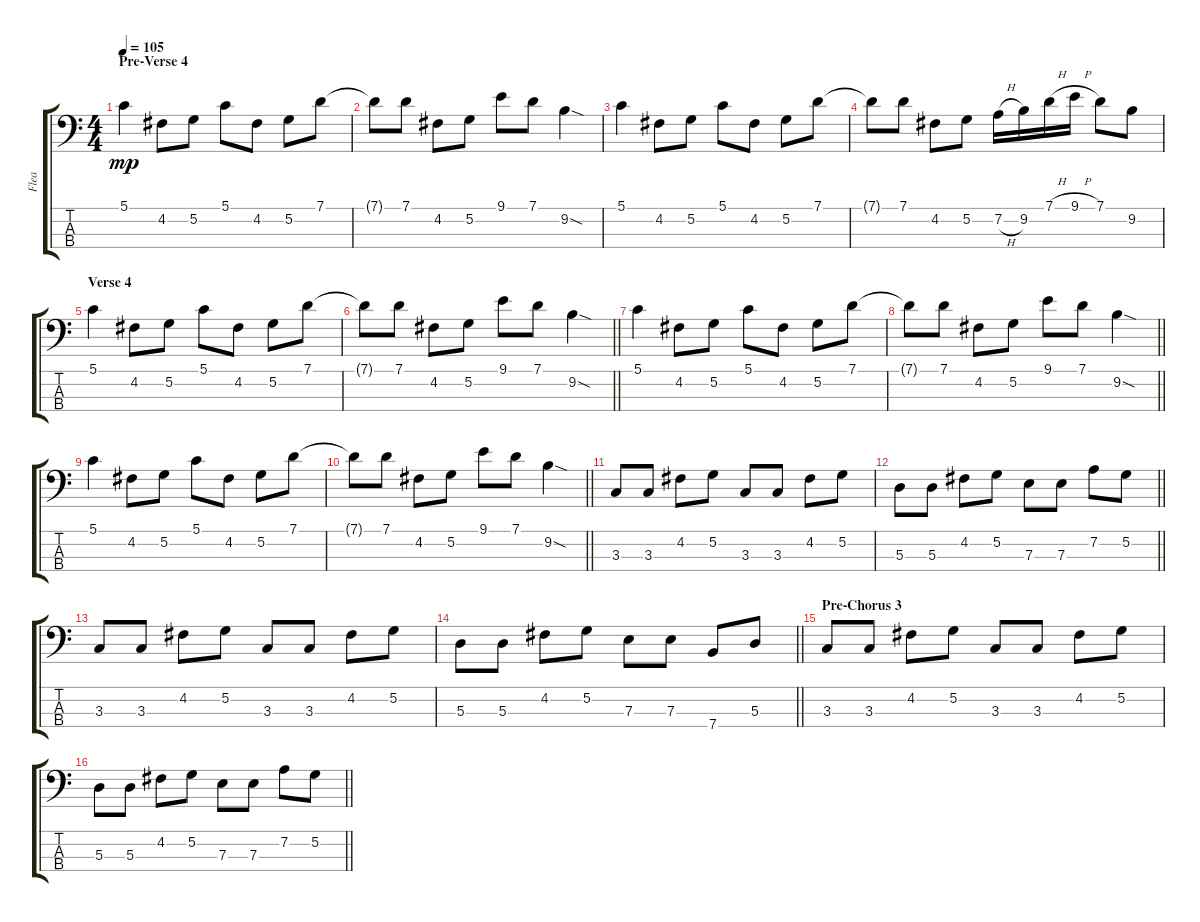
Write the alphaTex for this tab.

\track ("Flea" "Flea") {instrument electricbassfinger}
\staff {score tabs}
\tuning (G2 D2 A1 E1) {hide}
\ts (4 4)
\section ("" "Pre-Verse 4")
\tempo 105
\clef f4
\ks c
5.1.4{dy mp} 4.2.8 5.2.8 5.1.8 4.2.8 5.2.8 7.1.8 |
7.1{t}.8 7.1.8 4.2.8 5.2.8 9.1.8 7.1.8 9.2{sod}.4 |
5.1.4 4.2.8 5.2.8 5.1.8 4.2.8 5.2.8 7.1.8 |
7.1{t}.8 7.1.8 4.2.8 5.2.8 7.2{h}.16 9.2.16 7.1{h}.16 9.1{h}.16 7.1.8 9.2.8 |
\section ("" "Verse 4")
5.1.4 4.2.8 5.2.8 5.1.8 4.2.8 5.2.8 7.1.8 |
\barLineRight lightlight
7.1{t}.8 7.1.8 4.2.8 5.2.8 9.1.8 7.1.8 9.2{sod}.4 |
5.1.4 4.2.8 5.2.8 5.1.8 4.2.8 5.2.8 7.1.8 |
\barLineRight lightlight
7.1{t}.8 7.1.8 4.2.8 5.2.8 9.1.8 7.1.8 9.2{sod}.4 |
5.1.4 4.2.8 5.2.8 5.1.8 4.2.8 5.2.8 7.1.8 |
\barLineRight lightlight
7.1{t}.8 7.1.8 4.2.8 5.2.8 9.1.8 7.1.8 9.2{sod}.4 |
3.3.8 3.3.8 4.2.8 5.2.8 3.3.8 3.3.8 4.2.8 5.2.8 |
\barLineRight lightlight
5.3.8 5.3.8 4.2.8 5.2.8 7.3.8 7.3.8 7.2.8 5.2.8 |
3.3.8 3.3.8 4.2.8 5.2.8 3.3.8 3.3.8 4.2.8 5.2.8 |
\barLineRight lightlight
5.3.8 5.3.8 4.2.8 5.2.8 7.3.8 7.3.8 7.4.8 5.3.8 |
\section ("" "Pre-Chorus 3")
3.3.8 3.3.8 4.2.8 5.2.8 3.3.8 3.3.8 4.2.8 5.2.8 |
\barLineRight lightlight
5.3.8 5.3.8 4.2.8 5.2.8 7.3.8 7.3.8 7.2.8 5.2.8
